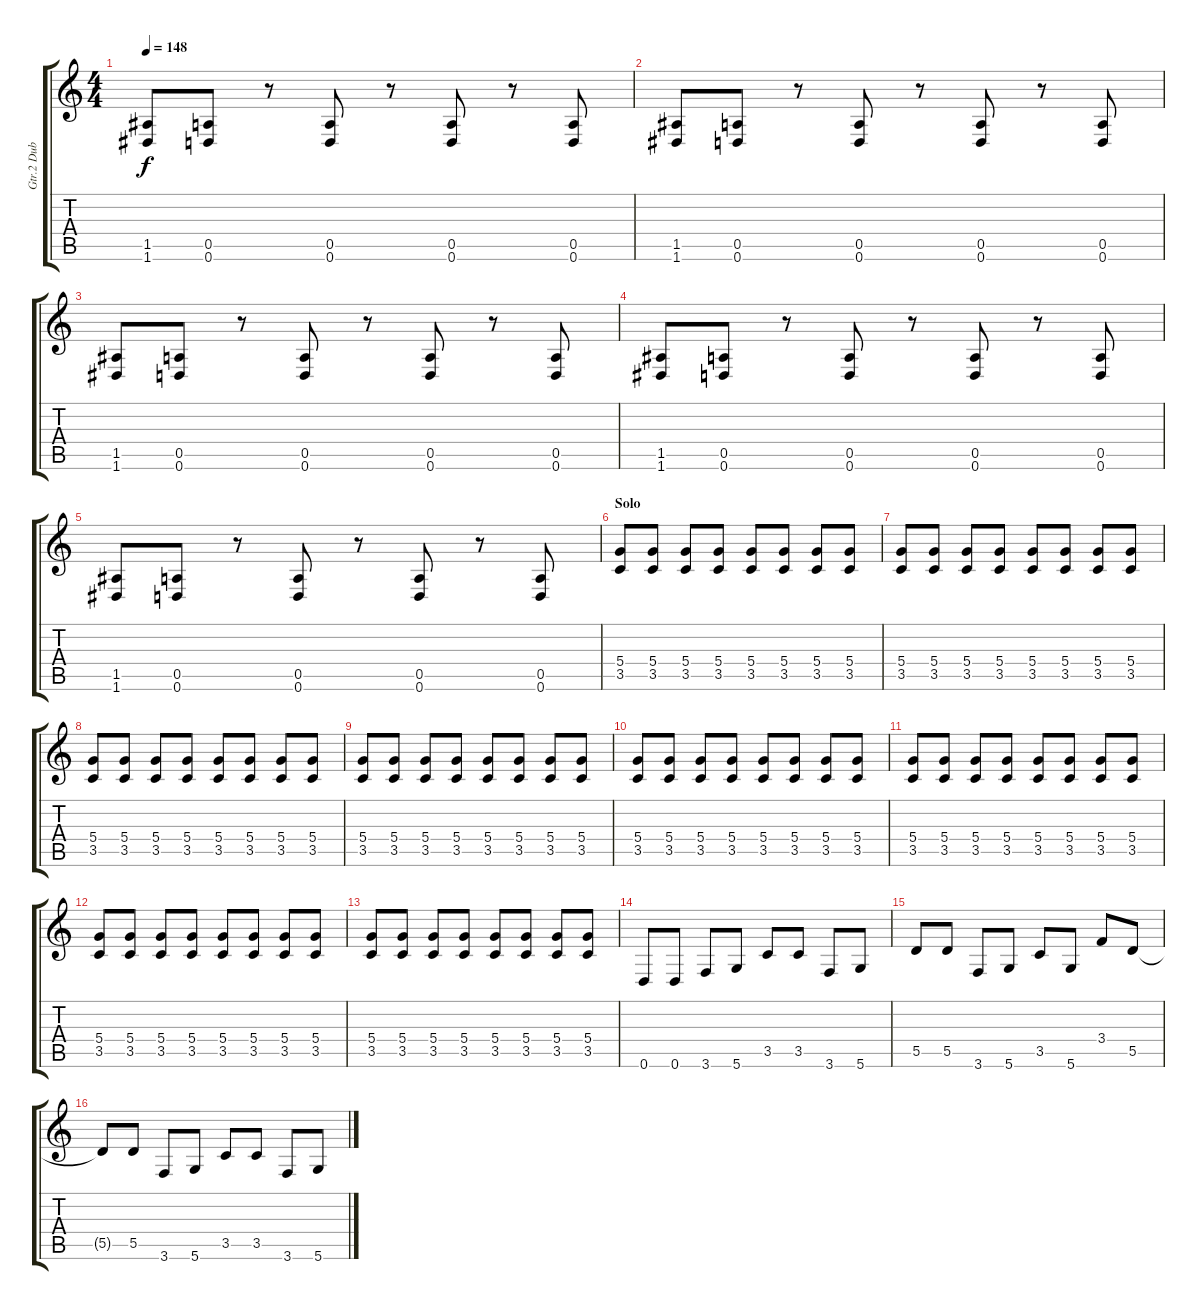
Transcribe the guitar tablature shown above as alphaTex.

\track ("Gtr.2 Dub Gtr.1" "Gtr.2 Dub ") {instrument overdrivenguitar}
\staff {score tabs}
\tuning (E4 B3 G3 D3 A2 D2) {hide}
\ts (4 4)
\tempo 148
\clef g2
\ks c
(1.5 1.6).8{dy f} (0.5 0.6).8 r.8 (0.5 0.6).8 r.8 (0.5 0.6).8 r.8 (0.5 0.6).8 |
(1.5 1.6).8 (0.5 0.6).8 r.8 (0.5 0.6).8 r.8 (0.5 0.6).8 r.8 (0.5 0.6).8 |
(1.5 1.6).8 (0.5 0.6).8 r.8 (0.5 0.6).8 r.8 (0.5 0.6).8 r.8 (0.5 0.6).8 |
(1.5 1.6).8 (0.5 0.6).8 r.8 (0.5 0.6).8 r.8 (0.5 0.6).8 r.8 (0.5 0.6).8 |
(1.5 1.6).8 (0.5 0.6).8 r.8 (0.5 0.6).8 r.8 (0.5 0.6).8 r.8 (0.5 0.6).8 |
\section ("" "Solo")
(5.4 3.5).8{volume 7} (5.4 3.5).8 (5.4 3.5).8 (5.4 3.5).8 (5.4 3.5).8 (5.4 3.5).8 (5.4 3.5).8 (5.4 3.5).8 |
(5.4 3.5).8 (5.4 3.5).8 (5.4 3.5).8 (5.4 3.5).8 (5.4 3.5).8 (5.4 3.5).8 (5.4 3.5).8 (5.4 3.5).8 |
(5.4 3.5).8 (5.4 3.5).8 (5.4 3.5).8 (5.4 3.5).8 (5.4 3.5).8 (5.4 3.5).8 (5.4 3.5).8 (5.4 3.5).8 |
(5.4 3.5).8 (5.4 3.5).8 (5.4 3.5).8 (5.4 3.5).8 (5.4 3.5).8 (5.4 3.5).8 (5.4 3.5).8 (5.4 3.5).8 |
(5.4 3.5).8 (5.4 3.5).8 (5.4 3.5).8 (5.4 3.5).8 (5.4 3.5).8 (5.4 3.5).8 (5.4 3.5).8 (5.4 3.5).8 |
(5.4 3.5).8 (5.4 3.5).8 (5.4 3.5).8 (5.4 3.5).8 (5.4 3.5).8 (5.4 3.5).8 (5.4 3.5).8 (5.4 3.5).8 |
(5.4 3.5).8 (5.4 3.5).8 (5.4 3.5).8 (5.4 3.5).8 (5.4 3.5).8 (5.4 3.5).8 (5.4 3.5).8 (5.4 3.5).8 |
(5.4 3.5).8 (5.4 3.5).8 (5.4 3.5).8 (5.4 3.5).8 (5.4 3.5).8 (5.4 3.5).8 (5.4 3.5).8 (5.4 3.5).8 |
0.6.8{volume 10} 0.6.8 3.6.8 5.6.8 3.5.8 3.5.8 3.6.8 5.6.8 |
5.5.8 5.5.8 3.6.8 5.6.8 3.5.8 5.6.8 3.4.8 5.5.8 |
5.5{t}.8 5.5.8 3.6.8 5.6.8 3.5.8 3.5.8 3.6.8 5.6.8
